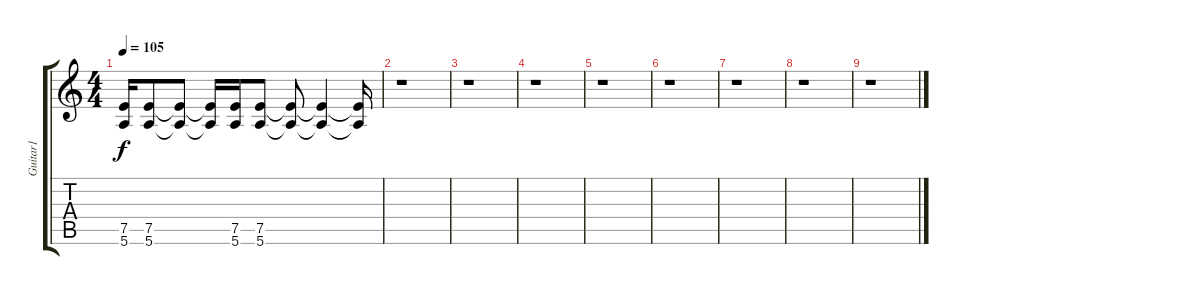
\track ("Guitar1" "Guitar1") {instrument overdrivenguitar}
\staff {score tabs}
\tuning (E4 B3 G3 D3 A2 E2) {hide}
\ts (4 4)
\tempo 105
\clef g2
\ks c
(7.5 5.6).16{dy f} (7.5 5.6).8 (7.5{t} 5.6{t}).8 (7.5{t} 5.6{t}).16 (7.5 5.6).16 (7.5 5.6).8 (7.5{t} 5.6{t}).8 (7.5{t} 5.6{t}).4 (7.5{t} 5.6{t}).16 |
r.1 |
r.1 |
r.1 |
r.1 |
r.1 |
r.1 |
r.1 |
r.1
